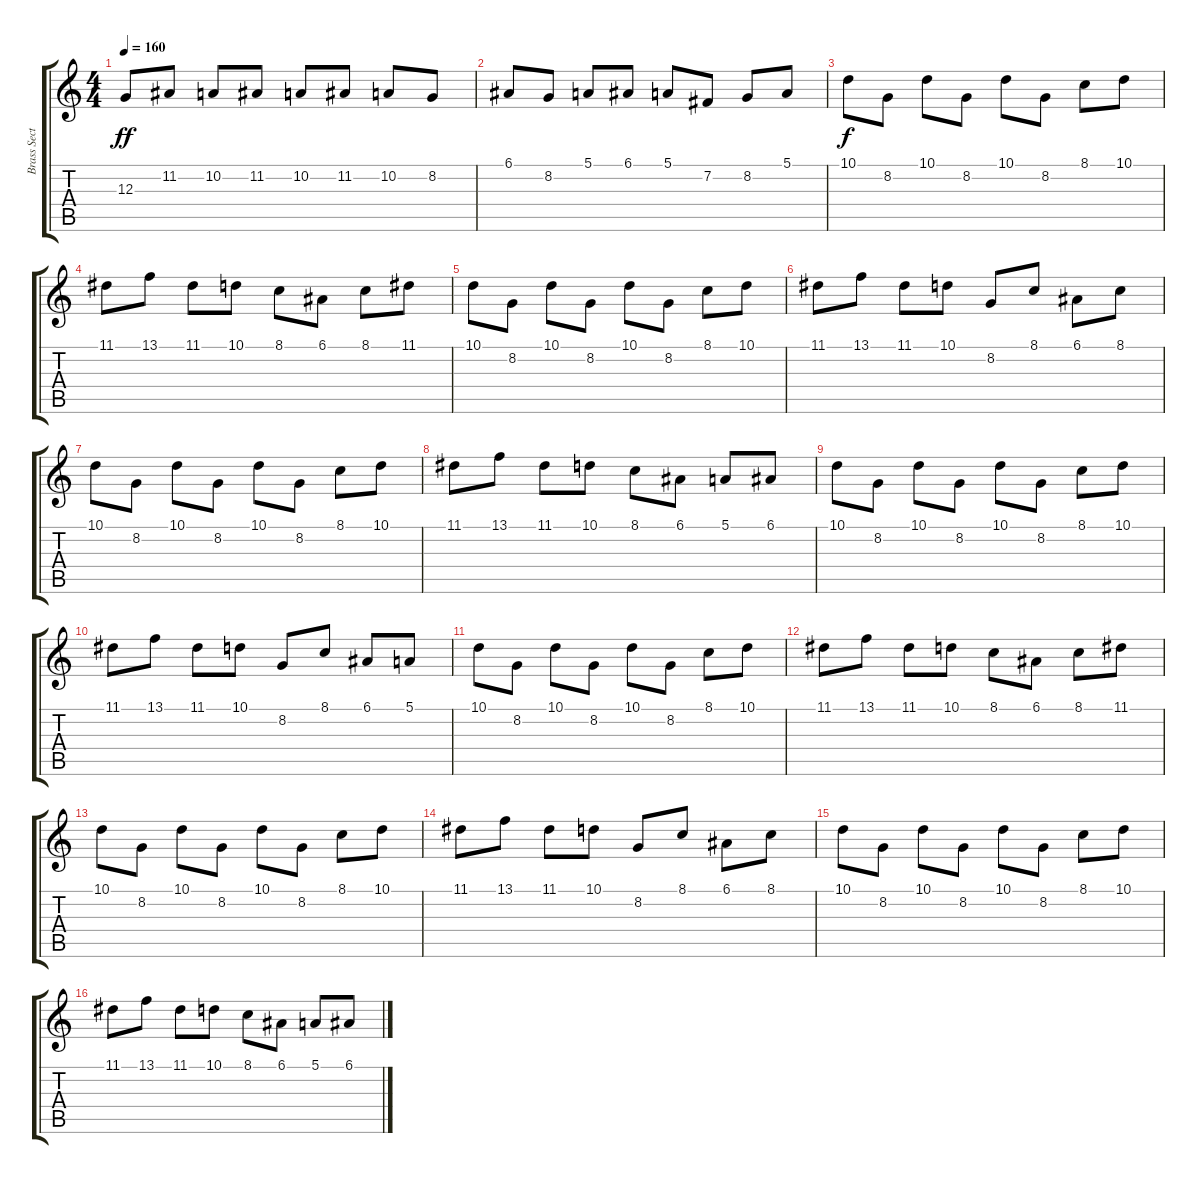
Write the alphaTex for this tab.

\track ("Brass Section" "Brass Sect") {instrument brasssection}
\staff {score tabs}
\tuning (E4 B3 G3 D3 A2 E2) {hide}
\ts (4 4)
\tempo 160
\clef g2
\ks c
12.3.8{dy ff} 11.2.8 10.2.8 11.2.8 10.2.8 11.2.8 10.2.8 8.2.8 |
6.1.8 8.2.8 5.1.8 6.1.8 5.1.8 7.2.8 8.2.8 5.1.8 |
10.1.8{dy f} 8.2.8 10.1.8 8.2.8 10.1.8 8.2.8 8.1.8 10.1.8 |
11.1.8 13.1.8 11.1.8 10.1.8 8.1.8 6.1.8 8.1.8 11.1.8 |
10.1.8 8.2.8 10.1.8 8.2.8 10.1.8 8.2.8 8.1.8 10.1.8 |
11.1.8 13.1.8 11.1.8 10.1.8 8.2.8 8.1.8 6.1.8 8.1.8 |
10.1.8 8.2.8 10.1.8 8.2.8 10.1.8 8.2.8 8.1.8 10.1.8 |
11.1.8 13.1.8 11.1.8 10.1.8 8.1.8 6.1.8 5.1.8 6.1.8 |
10.1.8 8.2.8 10.1.8 8.2.8 10.1.8 8.2.8 8.1.8 10.1.8 |
11.1.8 13.1.8 11.1.8 10.1.8 8.2.8 8.1.8 6.1.8 5.1.8 |
10.1.8 8.2.8 10.1.8 8.2.8 10.1.8 8.2.8 8.1.8 10.1.8 |
11.1.8 13.1.8 11.1.8 10.1.8 8.1.8 6.1.8 8.1.8 11.1.8 |
10.1.8 8.2.8 10.1.8 8.2.8 10.1.8 8.2.8 8.1.8 10.1.8 |
11.1.8 13.1.8 11.1.8 10.1.8 8.2.8 8.1.8 6.1.8 8.1.8 |
10.1.8 8.2.8 10.1.8 8.2.8 10.1.8 8.2.8 8.1.8 10.1.8 |
11.1.8 13.1.8 11.1.8 10.1.8 8.1.8 6.1.8 5.1.8 6.1.8
